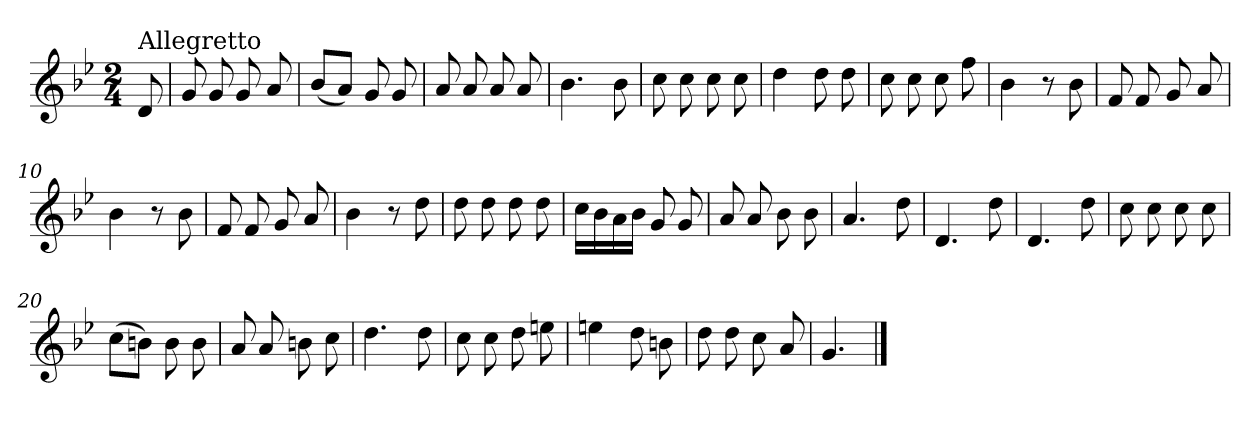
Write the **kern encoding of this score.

**kern
*part1
*staff1
*clefG2
*k[b-e-]
*B-:
*M2/4
=
!LO:TX:a:t=Allegretto
8d/
=1
8g/
8g/
8g/
8a/
=2
(<8b-/L
8a/J)
8g/
8g/
=3
8a/
8a/
8a/
8a/
=4
4.b-\
8b-\
=5
8cc\
8cc\
8cc\
8cc\
=6
4dd\
8dd\
8dd\
=7
8cc\
8cc\
8cc\
8ff\
=8
4b-\
8r
8b-\
!!LO:LB:g=z
=9
8f/
8f/
8g/
8a/
=10
4b-\
8r
8b-\
=11
8f/
8f/
8g/
8a/
=12
4b-\
8r
8dd\
=13
8dd\
8dd\
8dd\
8dd\
=14
16cc\LL
16b-\
16a\
16b-\JJ
8g/
8g/
=15
8a/
8a/
8b-\
8b-\
=16
4.a/
8dd\
=17
4.d/
8dd\
!!LO:LB:g=z
=18
4.d/
8dd\
=19
8cc\
8cc\
8cc\
8cc\
=20
(>8cc\L
8bn\J)
8b\
8b\
=21
8a/
8a/
8bn\
8cc\
=22
4.dd\
8dd\
=23
8cc\
8cc\
8dd\
8een\
=24
4een\
8dd\
8bn\
=25
8dd\
8dd\
8cc\
8a/
=26
4.g/
==
*-
